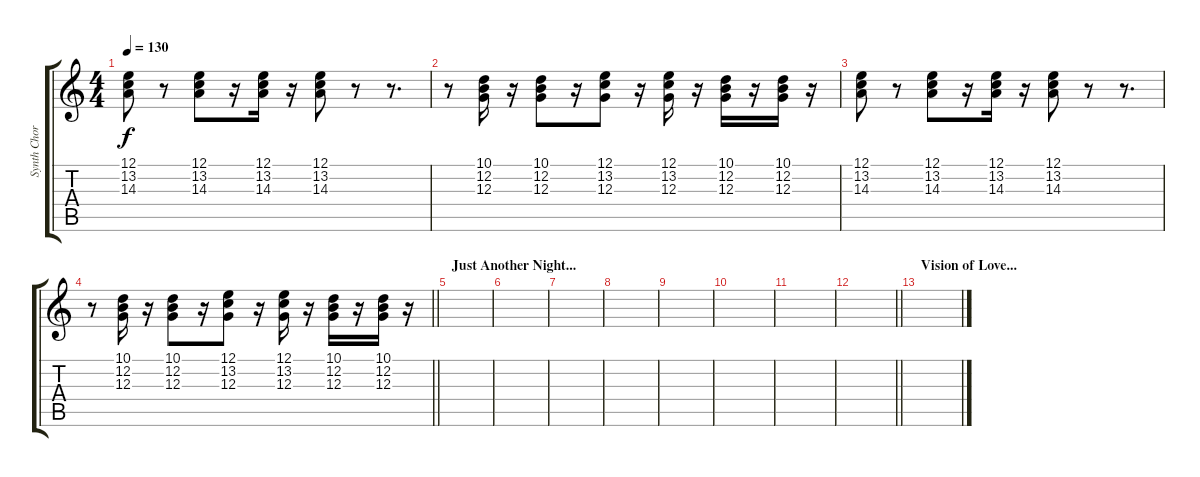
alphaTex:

\track ("Synth Chords" "Synth Chor") {instrument lead1square}
\staff {score tabs}
\tuning (E4 B3 G3 D3 A2 E2) {hide}
\ts (4 4)
\tempo 130
\clef g2
\ks c
(12.1 13.2 14.3).8{dy f} r.8 (12.1 13.2 14.3).8 r.16 (12.1 13.2 14.3).16 r.16 (12.1 13.2 14.3).8 r.8 r.8{d} |
r.8 (10.1 12.2 12.3).16 r.16 (10.1 12.2 12.3).8 r.16 (12.1 13.2 12.3).8 r.16 (12.1 13.2 12.3).16 r.16 (10.1 12.2 12.3).16 r.16 (10.1 12.2 12.3).16 r.16 |
(12.1 13.2 14.3).8 r.8 (12.1 13.2 14.3).8 r.16 (12.1 13.2 14.3).16 r.16 (12.1 13.2 14.3).8 r.8 r.8{d} |
\barLineRight lightlight
r.8 (10.1 12.2 12.3).16 r.16 (10.1 12.2 12.3).8 r.16 (12.1 13.2 12.3).8 r.16 (12.1 13.2 12.3).16 r.16 (10.1 12.2 12.3).16 r.16 (10.1 12.2 12.3).16 r.16 |
\section ("" "Just Another Night...")
|
|
|
|
|
|
|
\barLineRight lightlight
|
\section ("" "Vision of Love...")
